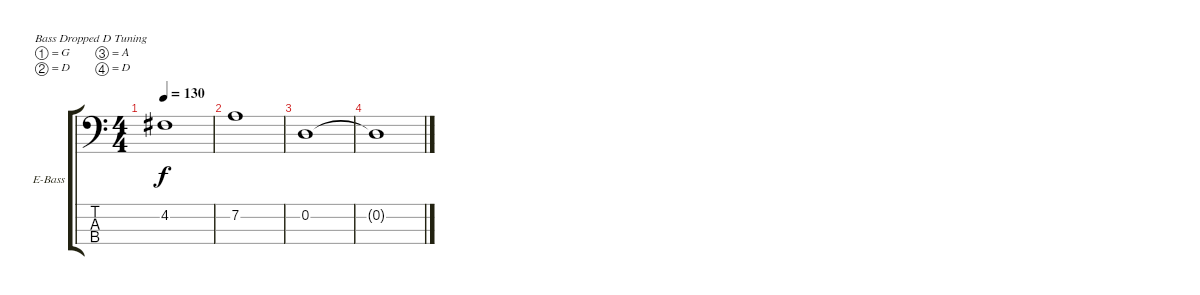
\bracketExtendMode groupsimilarinstruments
\firstSystemTrackNameOrientation horizontal
\otherSystemsTrackNameOrientation horizontal
\track ("Bass" "E-Bass") {instrument electricbassfinger}
\staff {score tabs}
\tuning (G2 D2 A1 D1)
\ts (4 4)
\tempo 130
\clef f4
\ks c
4.2.1{dy f} |
7.2.1 |
0.2.1 |
0.2{t}.1
